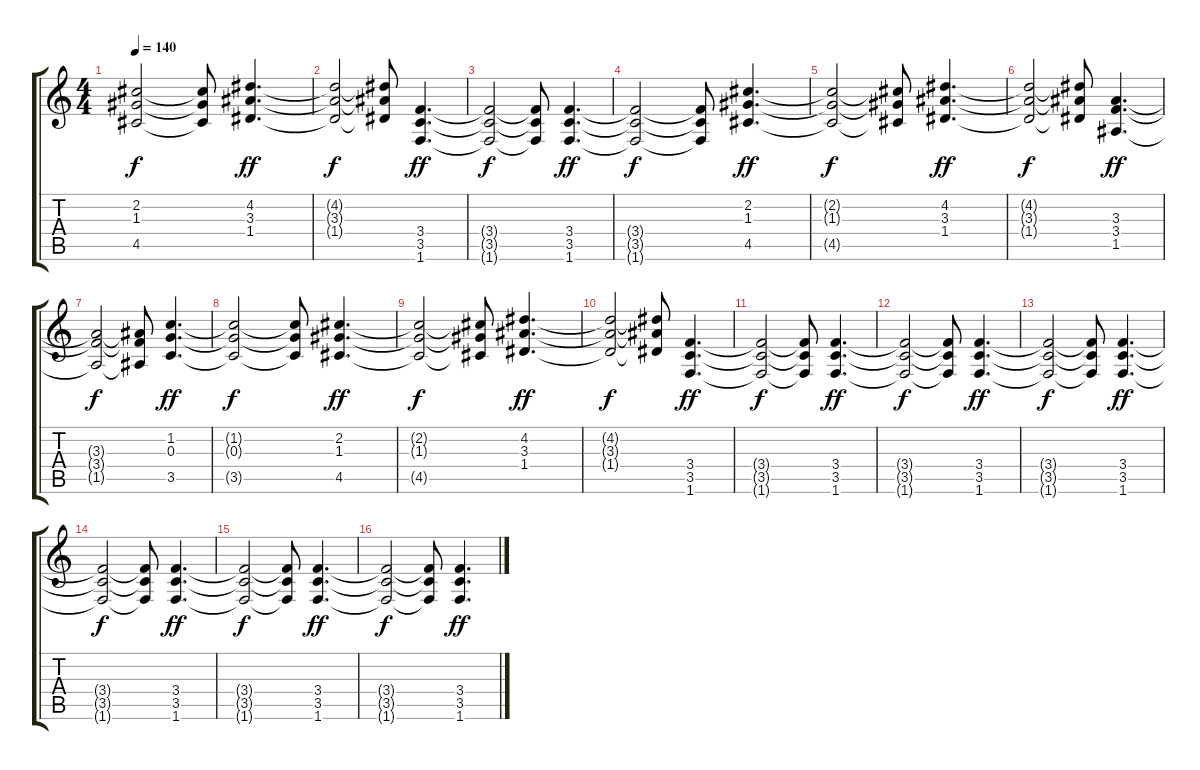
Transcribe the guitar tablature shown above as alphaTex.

\track "" {instrument distortionguitar}
\staff {score tabs}
\tuning (E4 B3 G3 D3 A2 E2) {hide}
\ts (4 4)
\tempo 140
\clef g2
\ks c
(2.2{t} 1.3{t} 4.5{t}).2{dy f} (2.2{t} 1.3{t} 4.5{t}).8 (4.2 3.3 1.4).4{d dy ff} |
(4.2{t} 3.3{t} 1.4{t}).2{dy f} (4.2{t} 3.3{t} 1.4{t}).8 (3.4 3.5 1.6).4{d dy ff} |
(3.4{t} 3.5{t} 1.6{t}).2{dy f} (3.4{t} 3.5{t} 1.6{t}).8 (3.4 3.5 1.6).4{d dy ff} |
(3.4{t} 3.5{t} 1.6{t}).2{dy f} (3.4{t} 3.5{t} 1.6{t}).8 (2.2 1.3 4.5).4{d dy ff} |
(2.2{t} 1.3{t} 4.5{t}).2{dy f} (2.2{t} 1.3{t} 4.5{t}).8 (4.2 3.3 1.4).4{d dy ff} |
(4.2{t} 3.3{t} 1.4{t}).2{dy f} (4.2{t} 3.3{t} 1.4{t}).8 (3.3 3.4 1.5).4{d dy ff} |
(3.3{t} 3.4{t} 1.5{t}).2{dy f} (3.3{t} 3.4{t} 1.5{t}).8 (1.2 0.3 3.5).4{d dy ff} |
(1.2{t} 0.3{t} 3.5{t}).2{dy f} (1.2{t} 0.3{t} 3.5{t}).8 (2.2 1.3 4.5).4{d dy ff} |
(2.2{t} 1.3{t} 4.5{t}).2{dy f} (2.2{t} 1.3{t} 4.5{t}).8 (4.2 3.3 1.4).4{d dy ff} |
(4.2{t} 3.3{t} 1.4{t}).2{dy f} (4.2{t} 3.3{t} 1.4{t}).8 (3.4 3.5 1.6).4{d dy ff} |
(3.4{t} 3.5{t} 1.6{t}).2{dy f} (3.4{t} 3.5{t} 1.6{t}).8 (3.4 3.5 1.6).4{d dy ff} |
(3.4{t} 3.5{t} 1.6{t}).2{dy f} (3.4{t} 3.5{t} 1.6{t}).8 (3.4 3.5 1.6).4{d dy ff} |
(3.4{t} 3.5{t} 1.6{t}).2{dy f} (3.4{t} 3.5{t} 1.6{t}).8 (3.4 3.5 1.6).4{d dy ff} |
(3.4{t} 3.5{t} 1.6{t}).2{dy f} (3.4{t} 3.5{t} 1.6{t}).8 (3.4 3.5 1.6).4{d dy ff} |
(3.4{t} 3.5{t} 1.6{t}).2{dy f} (3.4{t} 3.5{t} 1.6{t}).8 (3.4 3.5 1.6).4{d dy ff} |
(3.4{t} 3.5{t} 1.6{t}).2{dy f} (3.4{t} 3.5{t} 1.6{t}).8 (3.4 3.5 1.6).4{d dy ff}
